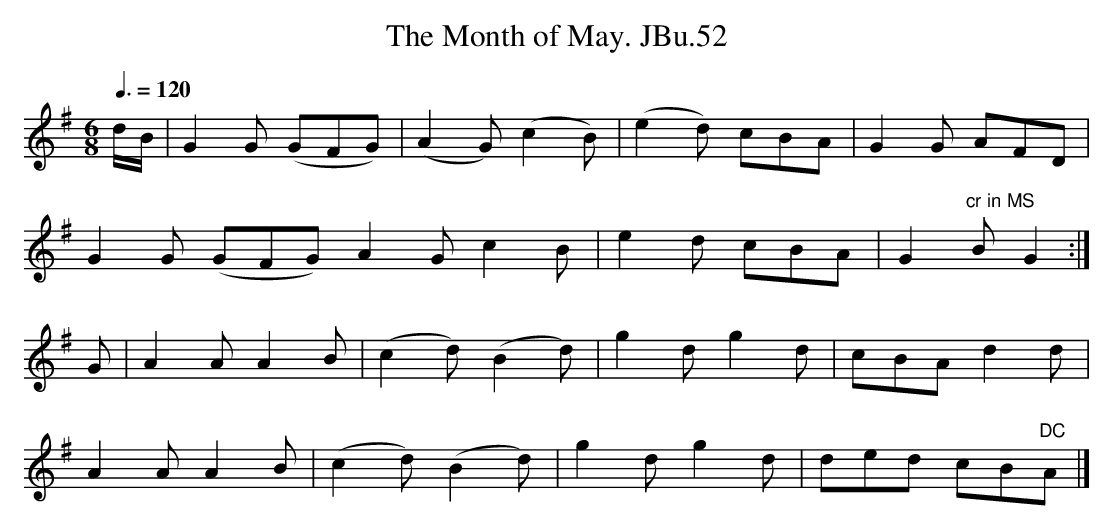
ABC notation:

X:1
T:Month of May. JBu.52, The
M:6/8
L:1/8
Q:3/8=120
K:G
d/B/|G2G (GFG)|(A2G)(c2B)|(e2d) cBA|G2G AFD|
G2G (GFG)A2Gc2B|e2d cBA|G2"^cr in MS"BG2:|
G|A2AA2B|(c2d) (B2d)|g2dg2d|cBAd2d|
A2AA2B|(c2d)(B2d)|g2dg2d|ded cB"DC"A|]
